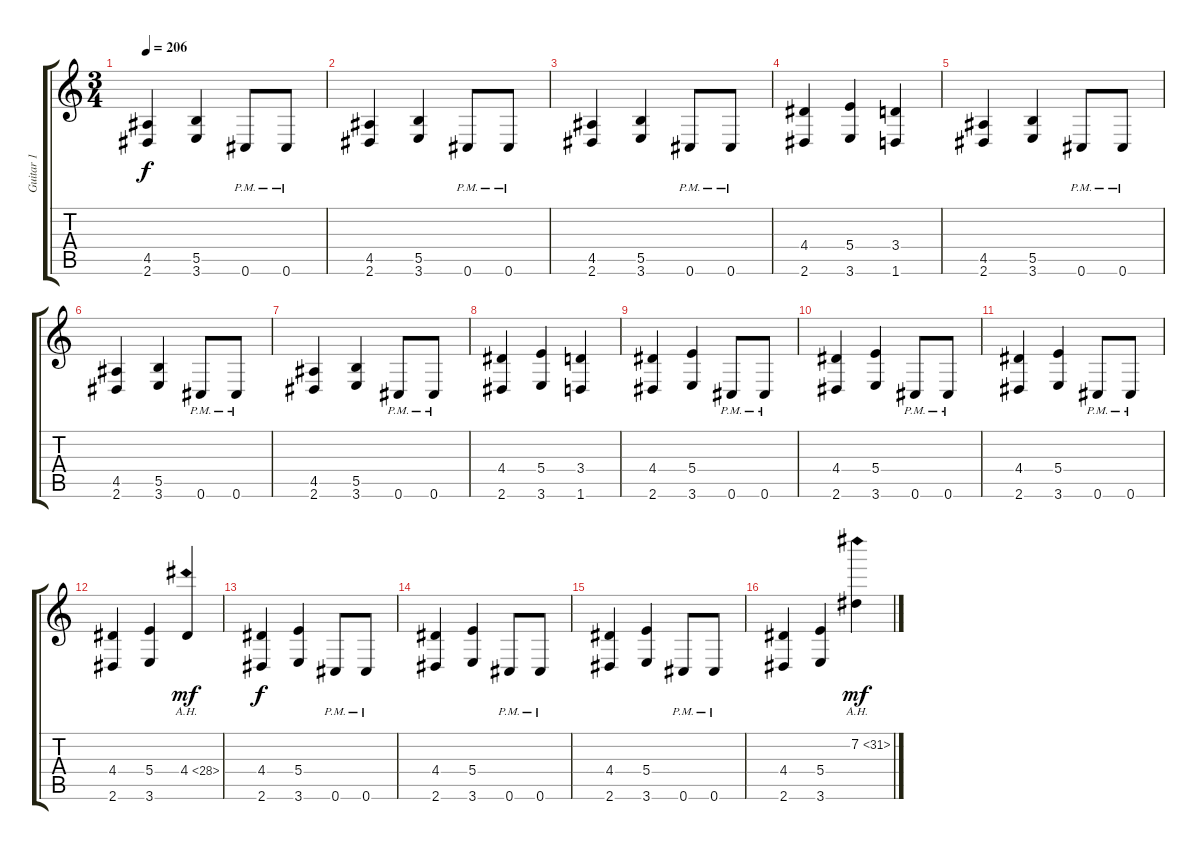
\track ("Guitar 1" "Guitar 1") {instrument distortionguitar}
\staff {score tabs}
\tuning (Db4 Ab3 E3 B2 Gb2 Db2) {hide}
\ts (3 4)
\tempo 206
\clef g2
\ks c
(4.5 2.6).4{dy f} (5.5 3.6).4 0.6{pm}.8 0.6{pm}.8 |
(4.5 2.6).4 (5.5 3.6).4 0.6{pm}.8 0.6{pm}.8 |
(4.5 2.6).4 (5.5 3.6).4 0.6{pm}.8 0.6{pm}.8 |
(4.4 2.6).4 (5.4 3.6).4 (3.4 1.6).4 |
(4.5 2.6).4 (5.5 3.6).4 0.6{pm}.8 0.6{pm}.8 |
(4.5 2.6).4 (5.5 3.6).4 0.6{pm}.8 0.6{pm}.8 |
(4.5 2.6).4 (5.5 3.6).4 0.6{pm}.8 0.6{pm}.8 |
(4.4 2.6).4 (5.4 3.6).4 (3.4 1.6).4 |
(4.4 2.6).4 (5.4 3.6).4 0.6{pm}.8 0.6{pm}.8 |
(4.4 2.6).4 (5.4 3.6).4 0.6{pm}.8 0.6{pm}.8 |
(4.4 2.6).4 (5.4 3.6).4 0.6{pm}.8 0.6{pm}.8 |
(4.4 2.6).4 (5.4 3.6).4 4.4{ah 24}.4{dy mf} |
(4.4 2.6).4{dy f} (5.4 3.6).4 0.6{pm}.8 0.6{pm}.8 |
(4.4 2.6).4 (5.4 3.6).4 0.6{pm}.8 0.6{pm}.8 |
(4.4 2.6).4 (5.4 3.6).4 0.6{pm}.8 0.6{pm}.8 |
(4.4 2.6).4 (5.4 3.6).4 7.2{ah 24}.4{dy mf}
